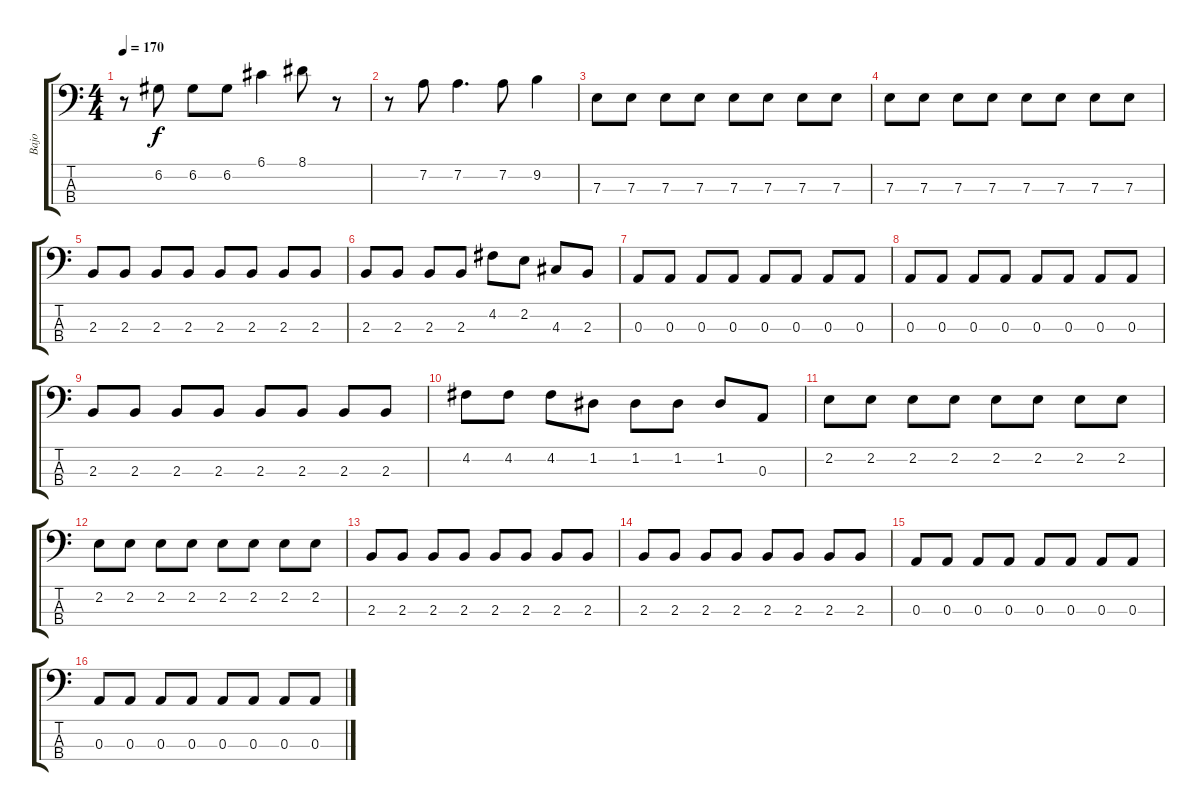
\track ("Bajo" "Bajo") {instrument electricbassfinger}
\staff {score tabs}
\tuning (G2 D2 A1 E1) {hide}
\ts (4 4)
\tempo 170
\clef f4
\ks c
r.8{dy f} 6.2.8 6.2.8 6.2.8 6.1.4 8.1.8 r.8 |
r.8 7.2.8 7.2.4{d} 7.2.8 9.2.4 |
7.3.8 7.3.8 7.3.8 7.3.8 7.3.8 7.3.8 7.3.8 7.3.8 |
7.3.8 7.3.8 7.3.8 7.3.8 7.3.8 7.3.8 7.3.8 7.3.8 |
2.3.8 2.3.8 2.3.8 2.3.8 2.3.8 2.3.8 2.3.8 2.3.8 |
2.3.8 2.3.8 2.3.8 2.3.8 4.2.8 2.2.8 4.3.8 2.3.8 |
0.3.8 0.3.8 0.3.8 0.3.8 0.3.8 0.3.8 0.3.8 0.3.8 |
0.3.8 0.3.8 0.3.8 0.3.8 0.3.8 0.3.8 0.3.8 0.3.8 |
2.3.8 2.3.8 2.3.8 2.3.8 2.3.8 2.3.8 2.3.8 2.3.8 |
4.2.8 4.2.8 4.2.8 1.2.8 1.2.8 1.2.8 1.2.8 0.3.8 |
2.2.8 2.2.8 2.2.8 2.2.8 2.2.8 2.2.8 2.2.8 2.2.8 |
2.2.8 2.2.8 2.2.8 2.2.8 2.2.8 2.2.8 2.2.8 2.2.8 |
2.3.8 2.3.8 2.3.8 2.3.8 2.3.8 2.3.8 2.3.8 2.3.8 |
2.3.8 2.3.8 2.3.8 2.3.8 2.3.8 2.3.8 2.3.8 2.3.8 |
0.3.8 0.3.8 0.3.8 0.3.8 0.3.8 0.3.8 0.3.8 0.3.8 |
0.3.8 0.3.8 0.3.8 0.3.8 0.3.8 0.3.8 0.3.8 0.3.8
